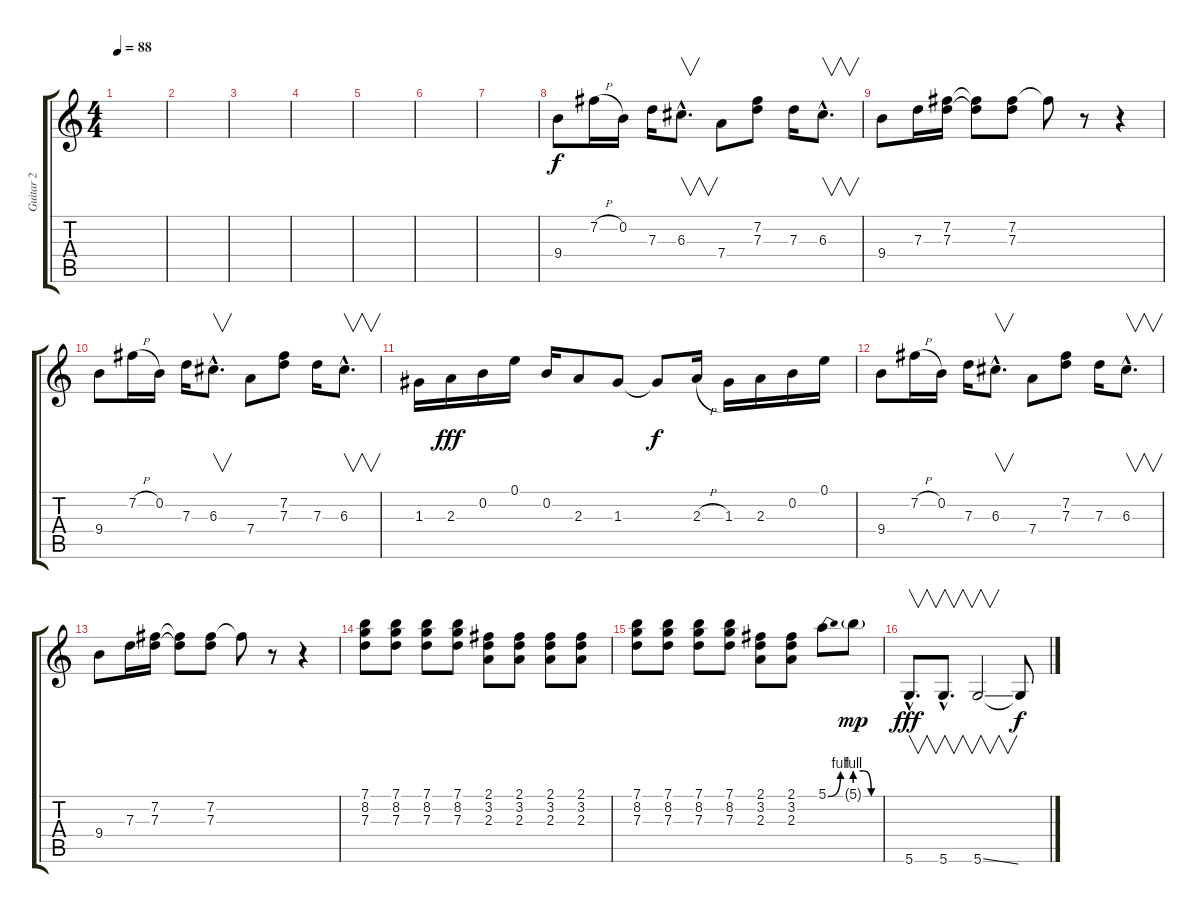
\track ("Guitar 2" "Guitar 2") {instrument distortionguitar}
\staff {score tabs}
\tuning (E4 B3 G3 D3 A2 D2) {hide}
\ts (4 4)
\tempo 88
\clef g2
\ks c
|
|
|
|
|
|
|
9.4.8{dy f} 7.2{h}.16 0.2.16 7.3.16 6.3{hac}.8{v d} 7.4.8 (7.2 7.3).8 7.3.16 6.3{hac}.8{v d} |
9.4.8 7.3.16 (7.2 7.3).16 (7.2{t} 7.3{t}).8 (7.2 7.3).8 7.2{t}.8 r.8 r.4 |
9.4.8 7.2{h}.16 0.2.16 7.3.16 6.3{hac}.8{v d} 7.4.8 (7.2 7.3).8 7.3.16 6.3{hac}.8{v d} |
1.3.16 2.3.16{dy fff} 0.2.16 0.1.16 0.2.16 2.3.8 1.3.8 1.3{t}.8{dy f} 2.3{h}.16 1.3.16 2.3.16 0.2.16 0.1.16 |
9.4.8 7.2{h}.16 0.2.16 7.3.16 6.3{hac}.8{v d} 7.4.8 (7.2 7.3).8 7.3.16 6.3{hac}.8{v d} |
9.4.8 7.3.16 (7.2 7.3).16 (7.2{t} 7.3{t}).8 (7.2 7.3).8 7.2{t}.8 r.8 r.4 |
(7.1 8.2 7.3).8 (7.1 8.2 7.3).8 (7.1 8.2 7.3).8 (7.1 8.2 7.3).8 (2.1 3.2 2.3).8 (2.1 3.2 2.3).8 (2.1 3.2 2.3).8 (2.1 3.2 2.3).8 |
(7.1 8.2 7.3).8 (7.1 8.2 7.3).8 (7.1 8.2 7.3).8 (7.1 8.2 7.3).8 (2.1 3.2 2.3).8 (2.1 3.2 2.3).8 5.1{be (bend 0 0 60 4)}.8 5.1{be (custom 0 4 20 4 40 0 60 0) g}.8{dy mp} |
5.6{hac}.8{v d dy fff} 5.6{hac}.8{v d} 5.6{ss}.2{v} 5.6{t}.8{dy f}
